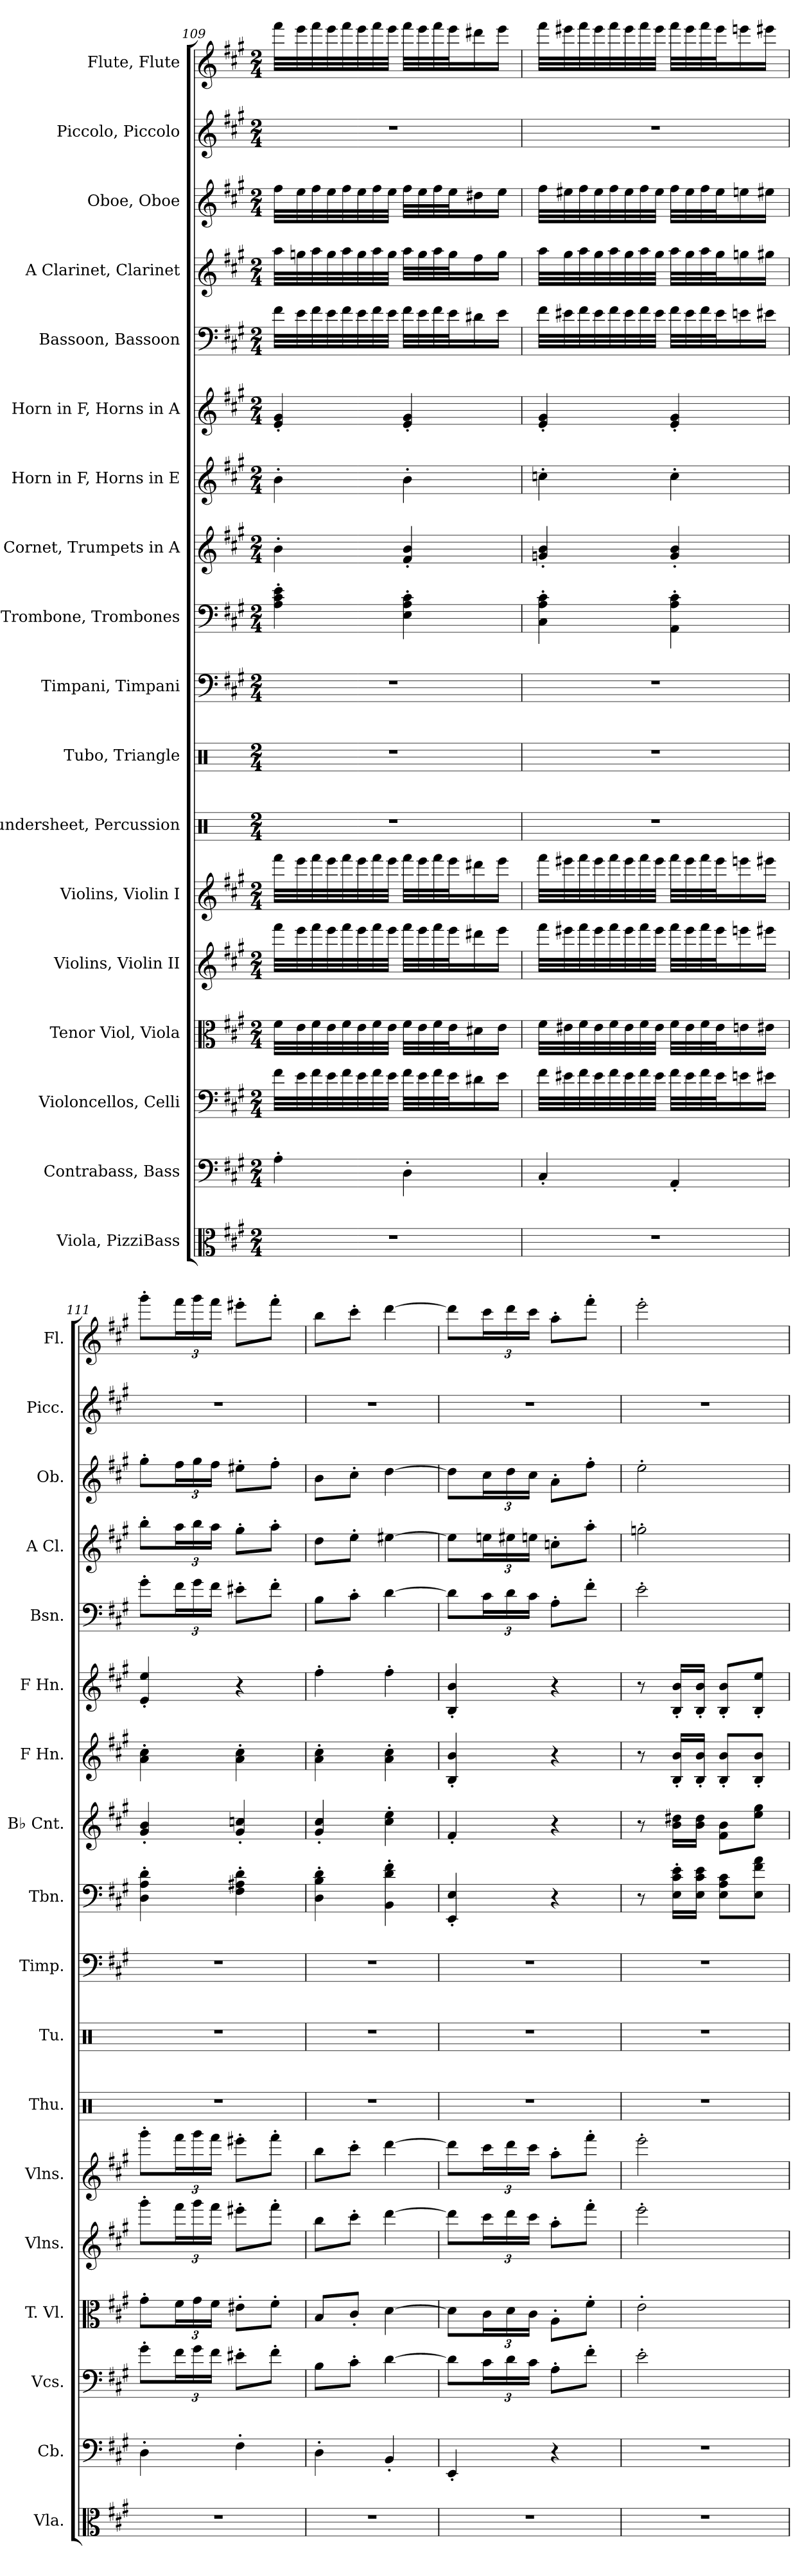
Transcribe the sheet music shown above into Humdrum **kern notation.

**kern	**kern	**kern	**kern	**kern	**kern	**kern	**kern	**kern	**kern	**kern	**kern	**kern	**kern	**kern	**kern	**kern	**kern
*part18	*part17	*part16	*part15	*part14	*part13	*part12	*part11	*part10	*part9	*part8	*part7	*part6	*part5	*part4	*part3	*part2	*part1
*staff18	*staff17	*staff16	*staff15	*staff14	*staff13	*staff12	*staff11	*staff10	*staff9	*staff8	*staff7	*staff6	*staff5	*staff4	*staff3	*staff2	*staff1
*I"Viola, PizziBass	*I"Contrabass, Bass	*I"Violoncellos, Celli	*I"Tenor Viol, Viola	*I"Violins, Violin II	*I"Violins, Violin I	*I"Thundersheet, Percussion	*I"Tubo, Triangle	*I"Timpani, Timpani	*I"Trombone, Trombones	*I"B♭ Cornet, Trumpets in A	*I"Horn in F, Horns in E	*I"Horn in F, Horns in A	*I"Bassoon, Bassoon	*I"A Clarinet, Clarinet	*I"Oboe, Oboe	*I"Piccolo, Piccolo	*I"Flute, Flute
*I'Vla.	*I'Cb.	*I'Vcs.	*I'T. Vl.	*I'Vlns.	*I'Vlns.	*I'Thu.	*I'Tu.	*I'Timp.	*I'Tbn.	*I'B♭ Cnt.	*I'F Hn.	*I'F Hn.	*I'Bsn.	*I'A Cl.	*I'Ob.	*I'Picc.	*I'Fl.
!!LO:PB:g=z
*clefC3	*clefF4	*clefF4	*clefC3	*clefG2	*clefG2	*clefX	*clefX	*clefF4	*clefF4	*clefG2	*clefG2	*clefG2	*clefF4	*clefG2	*clefG2	*clefG2	*clefG2
*	*ITrd7c12	*	*	*	*	*	*	*	*	*ITrd1c2	*ITrd4c7	*ITrd4c7	*	*ITrd2c3	*	*ITrd-7c-12	*
*k[f#c#g#]	*k[f#c#g#]	*k[f#c#g#]	*k[f#c#g#]	*k[f#c#g#]	*k[f#c#g#]	*k[]	*k[]	*k[f#c#g#]	*k[f#c#g#]	*k[f#]	*k[f#c#]	*k[f#c#]	*k[f#c#g#]	*k[f#c#g#d#a#e#]	*k[f#c#g#]	*k[f#c#g#]	*k[f#c#g#]
*M2/4	*M2/4	*M2/4	*M2/4	*M2/4	*M2/4	*M2/4	*M2/4	*M2/4	*M2/4	*M2/4	*M2/4	*M2/4	*M2/4	*M2/4	*M2/4	*M2/4	*M2/4
=109	=109	=109	=109	=109	=109	=109	=109	=109	=109	=109	=109	=109	=109	=109	=109	=109	=109
2r	4AA'\	32f#\LLL	32f#\LLL	32fff#\LLL	32fff#\LLL	2r	2r	2r	4A\' 4c#\' 4e\'	4a'\	4e'\	4A/' 4c#/'	32f#\LLL	32ff#\LLL	32ff#\LLL	2r	32fff#\LLL
.	.	32e\	32e\	32eee\	32eee\	.	.	.	.	.	.	.	32e\	32een\	32ee\	.	32eee\
.	.	32f#\	32f#\	32fff#\	32fff#\	.	.	.	.	.	.	.	32f#\	32ff#\	32ff#\	.	32fff#\
.	.	32e\	32e\	32eee\	32eee\	.	.	.	.	.	.	.	32e\	32ee\	32ee\	.	32eee\
.	.	32f#\	32f#\	32fff#\	32fff#\	.	.	.	.	.	.	.	32f#\	32ff#\	32ff#\	.	32fff#\
.	.	32e\	32e\	32eee\	32eee\	.	.	.	.	.	.	.	32e\	32ee\	32ee\	.	32eee\
.	.	32f#\	32f#\	32fff#\	32fff#\	.	.	.	.	.	.	.	32f#\	32ff#\	32ff#\	.	32fff#\
.	.	32e\JJJ	32e\JJJ	32eee\JJJ	32eee\JJJ	.	.	.	.	.	.	.	32e\JJJ	32ee\JJJ	32ee\JJJ	.	32eee\JJJ
.	4DD'\	32f#\LLL	32f#\LLL	32fff#\LLL	32fff#\LLL	.	.	.	4E\' 4A\' 4c#\'	4e/' 4a/'	4e'\	4A/' 4c#/'	32f#\LLL	32ff#\LLL	32ff#\LLL	.	32fff#\LLL
.	.	32e\	32e\	32eee\	32eee\	.	.	.	.	.	.	.	32e\	32ee\	32ee\	.	32eee\
.	.	32f#\	32f#\	32fff#\	32fff#\	.	.	.	.	.	.	.	32f#\	32ff#\	32ff#\	.	32fff#\
.	.	32e\J	32e\J	32eee\J	32eee\J	.	.	.	.	.	.	.	32e\J	32ee\J	32ee\J	.	32eee\J
.	.	16d#X\	16d#X\	16ddd#X\	16ddd#X\	.	.	.	.	.	.	.	16d#X\	16dd#\	16dd#X\	.	16ddd#X\
.	.	16e\JJ	16e\JJ	16eee\JJ	16eee\JJ	.	.	.	.	.	.	.	16e\JJ	16ee\JJ	16ee\JJ	.	16eee\JJ
=110	=110	=110	=110	=110	=110	=110	=110	=110	=110	=110	=110	=110	=110	=110	=110	=110	=110
2r	4CC#'/	32f#\LLL	32f#\LLL	32fff#\LLL	32fff#\LLL	2r	2r	2r	4C#\' 4A\' 4c#\'	4fn/' 4a/'	4fn'\	4A/' 4c#/'	32f#\LLL	32ff#\LLL	32ff#\LLL	2r	32fff#\LLL
.	.	32e#X\	32e#X\	32eee#X\	32eee#X\	.	.	.	.	.	.	.	32e#X\	32ee#\	32ee#X\	.	32eee#X\
.	.	32f#\	32f#\	32fff#\	32fff#\	.	.	.	.	.	.	.	32f#\	32ff#\	32ff#\	.	32fff#\
.	.	32e#\	32e#\	32eee#\	32eee#\	.	.	.	.	.	.	.	32e#\	32ee#\	32ee#\	.	32eee#\
.	.	32f#\	32f#\	32fff#\	32fff#\	.	.	.	.	.	.	.	32f#\	32ff#\	32ff#\	.	32fff#\
.	.	32e#\	32e#\	32eee#\	32eee#\	.	.	.	.	.	.	.	32e#\	32ee#\	32ee#\	.	32eee#\
.	.	32f#\	32f#\	32fff#\	32fff#\	.	.	.	.	.	.	.	32f#\	32ff#\	32ff#\	.	32fff#\
.	.	32e#\JJJ	32e#\JJJ	32eee#\JJJ	32eee#\JJJ	.	.	.	.	.	.	.	32e#\JJJ	32ee#\JJJ	32ee#\JJJ	.	32eee#\JJJ
.	4AAA'/	32f#\LLL	32f#\LLL	32fff#\LLL	32fff#\LLL	.	.	.	4AA\' 4A\' 4c#\'	4f/' 4a/'	4f'\	4A/' 4c#/'	32f#\LLL	32ff#\LLL	32ff#\LLL	.	32fff#\LLL
.	.	32e#\	32e#\	32eee#\	32eee#\	.	.	.	.	.	.	.	32e#\	32ee#\	32ee#\	.	32eee#\
.	.	32f#\	32f#\	32fff#\	32fff#\	.	.	.	.	.	.	.	32f#\	32ff#\	32ff#\	.	32fff#\
.	.	32e#\J	32e#\J	32eee#\J	32eee#\J	.	.	.	.	.	.	.	32e#\J	32ee#\J	32ee#\J	.	32eee#\J
.	.	16en\	16en\	16eeen\	16eeen\	.	.	.	.	.	.	.	16en\	16een\	16een\	.	16eeen\
.	.	16e#X\JJ	16e#X\JJ	16eee#X\JJ	16eee#X\JJ	.	.	.	.	.	.	.	16e#X\JJ	16ee#X\JJ	16ee#X\JJ	.	16eee#X\JJ
!!LO:PB:g=z
=111	=111	=111	=111	=111	=111	=111	=111	=111	=111	=111	=111	=111	=111	=111	=111	=111	=111
2r	4DD'\	8g#'\L	8g#'\L	8ggg#'\L	8ggg#'\L	2r	2r	2r	4D\' 4A\' 4d\'	4f#/' 4a/'	4d\' 4f#\'	4A/' 4a/'	8g#'\L	8gg#'\L	8gg#'\L	2r	8ggg#'\L
*	*	*Xbrackettup	*Xbrackettup	*Xbrackettup	*Xbrackettup	*	*	*	*	*	*	*	*Xbrackettup	*Xbrackettup	*Xbrackettup	*	*Xbrackettup
.	.	24f#\L	24f#\L	24fff#\L	24fff#\L	.	.	.	.	.	.	.	24f#\L	24ff#\L	24ff#\L	.	24fff#\L
.	.	24g#\	24g#\	24ggg#\	24ggg#\	.	.	.	.	.	.	.	24g#\	24gg#\	24gg#\	.	24ggg#\
.	.	24f#\JJ	24f#\JJ	24fff#\JJ	24fff#\JJ	.	.	.	.	.	.	.	24f#\JJ	24ff#\JJ	24ff#\JJ	.	24fff#\JJ
.	4FF#'\	8e#X'\L	8e#X'\L	8eee#X'\L	8eee#X'\L	.	.	.	4F#\' 4A#X\' 4d\'	4f#/' 4b-X/'	4d\' 4f#\'	4r	8e#X'\L	8ee#'\L	8ee#X'\L	.	8eee#X'\L
.	.	8f#'\J	8f#'\J	8fff#'\J	8fff#'\J	.	.	.	.	.	.	.	8f#'\J	8ff#'\J	8ff#'\J	.	8fff#'\J
=112	=112	=112	=112	=112	=112	=112	=112	=112	=112	=112	=112	=112	=112	=112	=112	=112	=112
2r	4DD'\	8B\L	8B/L	8bb\L	8bb\L	2r	2r	2r	4D\' 4B\' 4d\'	4f#/' 4b/'	4d\' 4f#\'	4b'\	8B\L	8b\L	8b\L	2r	8bb\L
.	.	8c#'\J	8c#'/J	8ccc#'\J	8ccc#'\J	.	.	.	.	.	.	.	8c#'\J	8cc#'\J	8cc#'\J	.	8ccc#'\J
.	4BBB'/	[4d\	[4d\	[4ddd\	[4ddd\	.	.	.	4BB\' 4d\' 4f#\'	4b\' 4dd\'	4d\' 4f#\'	4b'\	[4d\	[4cc##X\	[4dd\	.	[4ddd\
=113	=113	=113	=113	=113	=113	=113	=113	=113	=113	=113	=113	=113	=113	=113	=113	=113	=113
2r	4EEE'/	8d\L]	8d\L]	8ddd\L]	8ddd\L]	2r	2r	2r	4EE/' 4E/'	4e'/	4E/' 4e/'	4E/' 4e/'	8d\L]	8cc##\L]	8dd\L]	2r	8ddd\L]
.	.	24c#\L	24c#\L	24ccc#\L	24ccc#\L	.	.	.	.	.	.	.	24c#\L	24cc#X\L	24cc#\L	.	24ccc#\L
.	.	24d\	24d\	24ddd\	24ddd\	.	.	.	.	.	.	.	24d\	24cc##X\	24dd\	.	24ddd\
.	.	24c#\JJ	24c#\JJ	24ccc#\JJ	24ccc#\JJ	.	.	.	.	.	.	.	24c#\JJ	24cc#X\JJ	24cc#\JJ	.	24ccc#\JJ
.	4r	8A'\L	8A'\L	8aa'\L	8aa'\L	.	.	.	4r	4r	4r	4r	8A'\L	8an'\L	8a'\L	.	8aa'\L
.	.	8f#'\J	8f#'\J	8fff#'\J	8fff#'\J	.	.	.	.	.	.	.	8f#'\J	8ff#'\J	8ff#'\J	.	8fff#'\J
=114	=114	=114	=114	=114	=114	=114	=114	=114	=114	=114	=114	=114	=114	=114	=114	=114	=114
2r	2r	2e'\	2e'\	2eee'\	2eee'\	2r	2r	2r	8r	8r	8r	8r	2e'\	2een'\	2ee'\	2r	2eee'\
.	.	.	.	.	.	.	.	.	16E\' 16c#\' 16e\'LL	16a\ 16cc#X\LL	16E/' 16e/'LL	16E/' 16e/'LL	.	.	.	.	.
.	.	.	.	.	.	.	.	.	16E\ 16c#\ 16e\JJ	16a\ 16cc#\JJ	16E/' 16e/'JJ	16E/' 16e/'JJ	.	.	.	.	.
.	.	.	.	.	.	.	.	.	8E\ 8A\ 8c#\L	8e\ 8a\L	8E/' 8e/'L	8E/' 8e/'L	.	.	.	.	.
.	.	.	.	.	.	.	.	.	8E\ 8f#\ 8a\J	8dd\ 8ff#\J	8E/' 8e/'J	8E/' 8a/'J	.	.	.	.	.
=	=	=	=	=	=	=	=	=	=	=	=	=	=	=	=	=	=
*-	*-	*-	*-	*-	*-	*-	*-	*-	*-	*-	*-	*-	*-	*-	*-	*-	*-
